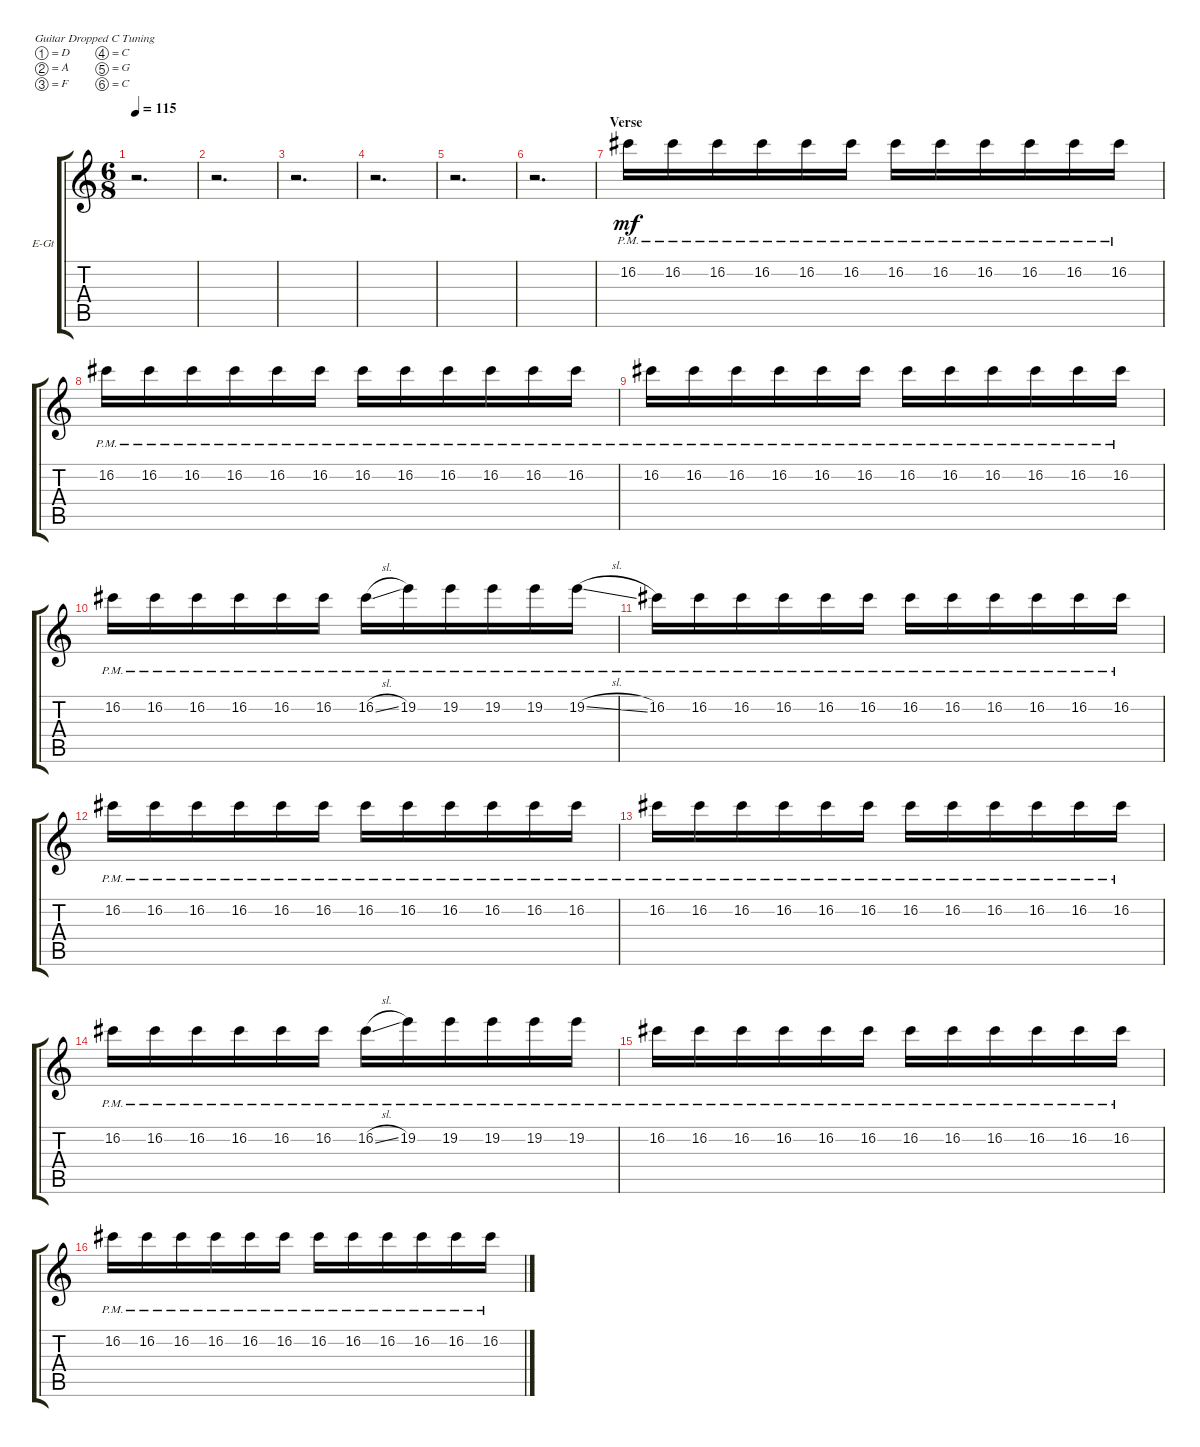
\bracketExtendMode groupsimilarinstruments
\firstSystemTrackNameOrientation horizontal
\otherSystemsTrackNameOrientation horizontal
\track ("Effect Guitar" "E-Gt") {instrument overdrivenguitar}
\staff {score tabs}
\tuning (D4 A3 F3 C3 G2 C2)
\ts (6 8)
\tempo 115
\clef g2
\ks c
r.2{d dy f} |
r.2{d} |
r.2{d} |
r.2{d} |
r.2{d} |
r.2{d} |
\section ("" "Verse")
16.2{pm}.16{dy mf} 16.2{pm}.16 16.2{pm}.16 16.2{pm}.16 16.2{pm}.16 16.2{pm}.16 16.2{pm}.16 16.2{pm}.16 16.2{pm}.16 16.2{pm}.16 16.2{pm}.16 16.2{pm}.16 |
16.2{pm}.16 16.2{pm}.16 16.2{pm}.16 16.2{pm}.16 16.2{pm}.16 16.2{pm}.16 16.2{pm}.16 16.2{pm}.16 16.2{pm}.16 16.2{pm}.16 16.2{pm}.16 16.2{pm}.16 |
16.2{pm}.16 16.2{pm}.16 16.2{pm}.16 16.2{pm}.16 16.2{pm}.16 16.2{pm}.16 16.2{pm}.16 16.2{pm}.16 16.2{pm}.16 16.2{pm}.16 16.2{pm}.16 16.2{pm}.16 |
16.2{pm}.16 16.2{pm}.16 16.2{pm}.16 16.2{pm}.16 16.2{pm}.16 16.2{pm}.16 16.2{sl pm}.16 19.2{pm}.16 19.2{pm}.16 19.2{pm}.16 19.2{pm}.16 19.2{sl pm}.16 |
16.2{pm}.16 16.2{pm}.16 16.2{pm}.16 16.2{pm}.16 16.2{pm}.16 16.2{pm}.16 16.2{pm}.16 16.2{pm}.16 16.2{pm}.16 16.2{pm}.16 16.2{pm}.16 16.2{pm}.16 |
16.2{pm}.16 16.2{pm}.16 16.2{pm}.16 16.2{pm}.16 16.2{pm}.16 16.2{pm}.16 16.2{pm}.16 16.2{pm}.16 16.2{pm}.16 16.2{pm}.16 16.2{pm}.16 16.2{pm}.16 |
16.2{pm}.16 16.2{pm}.16 16.2{pm}.16 16.2{pm}.16 16.2{pm}.16 16.2{pm}.16 16.2{pm}.16 16.2{pm}.16 16.2{pm}.16 16.2{pm}.16 16.2{pm}.16 16.2{pm}.16 |
16.2{pm}.16 16.2{pm}.16 16.2{pm}.16 16.2{pm}.16 16.2{pm}.16 16.2{pm}.16 16.2{sl pm}.16 19.2{pm}.16 19.2{pm}.16 19.2{pm}.16 19.2{pm}.16 19.2{pm}.16 |
16.2{pm}.16 16.2{pm}.16 16.2{pm}.16 16.2{pm}.16 16.2{pm}.16 16.2{pm}.16 16.2{pm}.16 16.2{pm}.16 16.2{pm}.16 16.2{pm}.16 16.2{pm}.16 16.2{pm}.16 |
16.2{pm}.16 16.2{pm}.16 16.2{pm}.16 16.2{pm}.16 16.2{pm}.16 16.2{pm}.16 16.2{pm}.16 16.2{pm}.16 16.2{pm}.16 16.2{pm}.16 16.2{pm}.16 16.2{pm}.16
